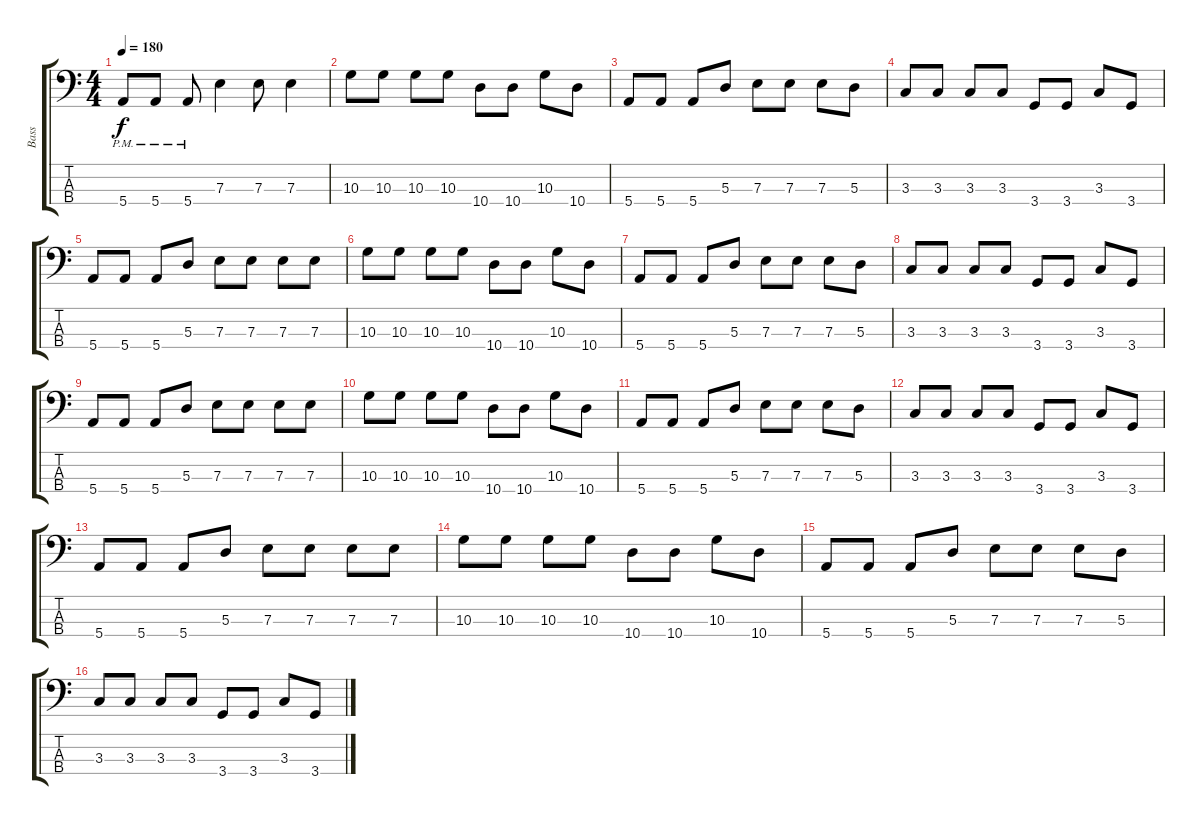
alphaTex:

\track ("Bass" "Bass") {instrument electricbasspick}
\staff {score tabs}
\tuning (G2 D2 A1 E1) {hide}
\ts (4 4)
\tempo 180
\clef f4
\ks c
5.4{pm}.8{dy f} 5.4{pm}.8 5.4{pm}.8 7.3.4 7.3.8 7.3.4 |
10.3.8 10.3.8 10.3.8 10.3.8 10.4.8 10.4.8 10.3.8 10.4.8 |
5.4.8 5.4.8 5.4.8 5.3.8 7.3.8 7.3.8 7.3.8 5.3.8 |
3.3.8 3.3.8 3.3.8 3.3.8 3.4.8 3.4.8 3.3.8 3.4.8 |
5.4.8 5.4.8 5.4.8 5.3.8 7.3.8 7.3.8 7.3.8 7.3.8 |
10.3.8 10.3.8 10.3.8 10.3.8 10.4.8 10.4.8 10.3.8 10.4.8 |
5.4.8 5.4.8 5.4.8 5.3.8 7.3.8 7.3.8 7.3.8 5.3.8 |
3.3.8 3.3.8 3.3.8 3.3.8 3.4.8 3.4.8 3.3.8 3.4.8 |
5.4.8 5.4.8 5.4.8 5.3.8 7.3.8 7.3.8 7.3.8 7.3.8 |
10.3.8 10.3.8 10.3.8 10.3.8 10.4.8 10.4.8 10.3.8 10.4.8 |
5.4.8 5.4.8 5.4.8 5.3.8 7.3.8 7.3.8 7.3.8 5.3.8 |
3.3.8 3.3.8 3.3.8 3.3.8 3.4.8 3.4.8 3.3.8 3.4.8 |
5.4.8 5.4.8 5.4.8 5.3.8 7.3.8 7.3.8 7.3.8 7.3.8 |
10.3.8 10.3.8 10.3.8 10.3.8 10.4.8 10.4.8 10.3.8 10.4.8 |
5.4.8 5.4.8 5.4.8 5.3.8 7.3.8 7.3.8 7.3.8 5.3.8 |
3.3.8 3.3.8 3.3.8 3.3.8 3.4.8 3.4.8 3.3.8 3.4.8
